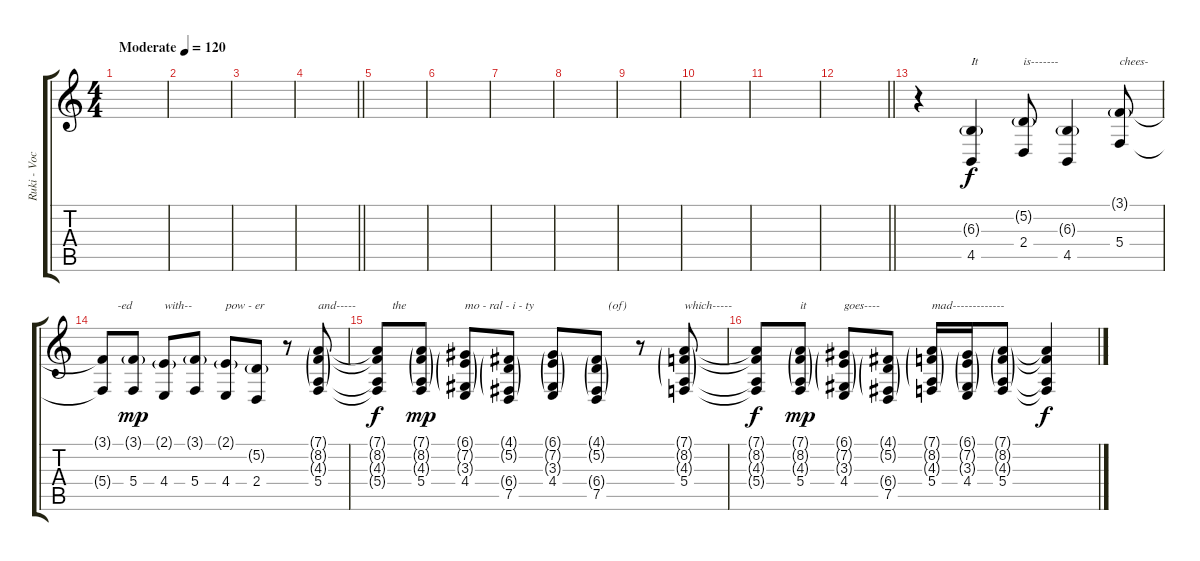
\track ("Ruki - Vocals" "Ruki - Voc") {instrument lead6voice}
\staff {score tabs}
\tuning (D4 A3 F3 C3 G2 D2) {hide}
\ts (4 4)
\tempo (120 "Moderate")
\clef g2
\ks c
|
|
|
\barLineRight lightlight
|
|
|
|
|
|
|
|
\barLineRight lightlight
|
r.4 (6.3{g} 4.5).4{txt "It"} (5.2{g} 2.4).8{txt "is-------"} (6.3{g} 4.5).4 (3.1{g} 5.4).8{txt "chees-"} |
(3.1{t} 5.4{t}).8{txt "     -ed" dy f} (3.1{g} 5.4).8{dy mp} (2.1{g} 4.4).8{txt "with--"} (3.1{g} 5.4).8 (2.1{g} 4.4).8{txt "pow - er"} (5.2{g} 2.4).8 r.8 (7.1{g} 8.2{g} 4.3{g} 5.4).8{txt "and-----"} |
(7.1{t} 8.2{t} 4.3{t} 5.4{t}).8{txt "     the" dy f} (7.1{g} 8.2{g} 4.3{g} 5.4).8{dy mp} (6.1{g} 7.2{g} 3.3{g} 4.4).8{txt "mo - ral - i - ty"} (4.1{g} 5.2{g} 6.4{g} 7.5).8 (6.1{g} 7.2{g} 3.3{g} 4.4).8 (4.1{g} 5.2{g} 6.4{g} 7.5).8{txt "    (of)"} r.8 (7.1{g} 8.2{g} 4.3{g} 5.4).8{txt "which-----"} |
(7.1{t} 8.2{t} 4.3{t} 5.4{t}).8{dy f} (7.1{g} 8.2{g} 4.3{g} 5.4).8{txt "it" dy mp} (6.1{g} 7.2{g} 3.3{g} 4.4).8{txt "goes----"} (4.1{g} 5.2{g} 6.4{g} 7.5).8 (7.1{g} 8.2{g} 4.3{g} 5.4).16{txt "mad-------------"} (6.1{g} 7.2{g} 3.3{g} 4.4).16 (7.1{g} 8.2{g} 4.3{g} 5.4).8 (7.1{t} 8.2{t} 4.3{t} 5.4{t}).4{dy f}
